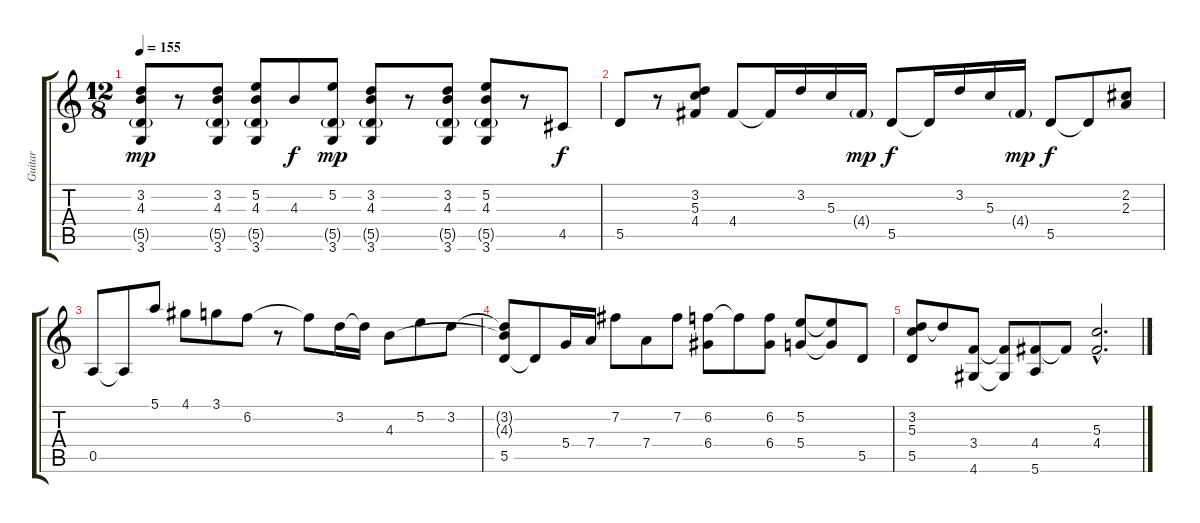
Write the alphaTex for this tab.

\track ("Guitar" "Guitar") {instrument acousticguitarsteel}
\staff {score tabs}
\tuning (E4 B3 G3 D3 A2 E2) {hide}
\ts (12 8)
\tempo 155
\clef g2
\ks c
(3.2 4.3 5.5{g} 3.6).8{dy mp} r.8 (3.2 4.3 5.5{g} 3.6).8 (5.2 4.3 5.5{g} 3.6).8 4.3.8{dy f} (5.2 5.5{g} 3.6).8{dy mp} (3.2 4.3 5.5{g} 3.6).8 r.8 (3.2 4.3 5.5{g} 3.6).8 (5.2 4.3 5.5{g} 3.6).8 r.8 4.5.8{dy f} |
5.5.8 r.8 (3.2 5.3 4.4).8 4.4.8 4.4{t}.16 3.2.16 5.3.16 4.4{g}.16{dy mp} 5.5.8{dy f} 5.5{t}.16 3.2.16 5.3.16 4.4{g}.16{dy mp} 5.5.8{dy f} 5.5{t}.8 (2.2 2.3).8 |
0.5.8 0.5{t}.8 5.1.8 4.1.8 3.1.8 6.2.8 r.8 6.2{t}.8 3.2.16 3.2{t}.16 4.3.8 5.2.8 3.2.8 |
(3.2{t} 4.3{t} 5.5).8 5.5{t}.8 5.4.16 7.4.16 7.2.8 7.4.8 7.2.8 (6.2 6.4).8 6.2{t}.8 (6.2 6.4).8 (5.2 5.4).8 (5.2{t} 5.4{t}).8 5.5.8 |
(3.2 5.3 5.5).8 3.2{t}.8 (3.4 4.6).8 (3.4{t} 4.6{t}).8 (4.4 5.6).8 4.4{t}.8 (5.3{hac} 4.4{hac}).2{d}
